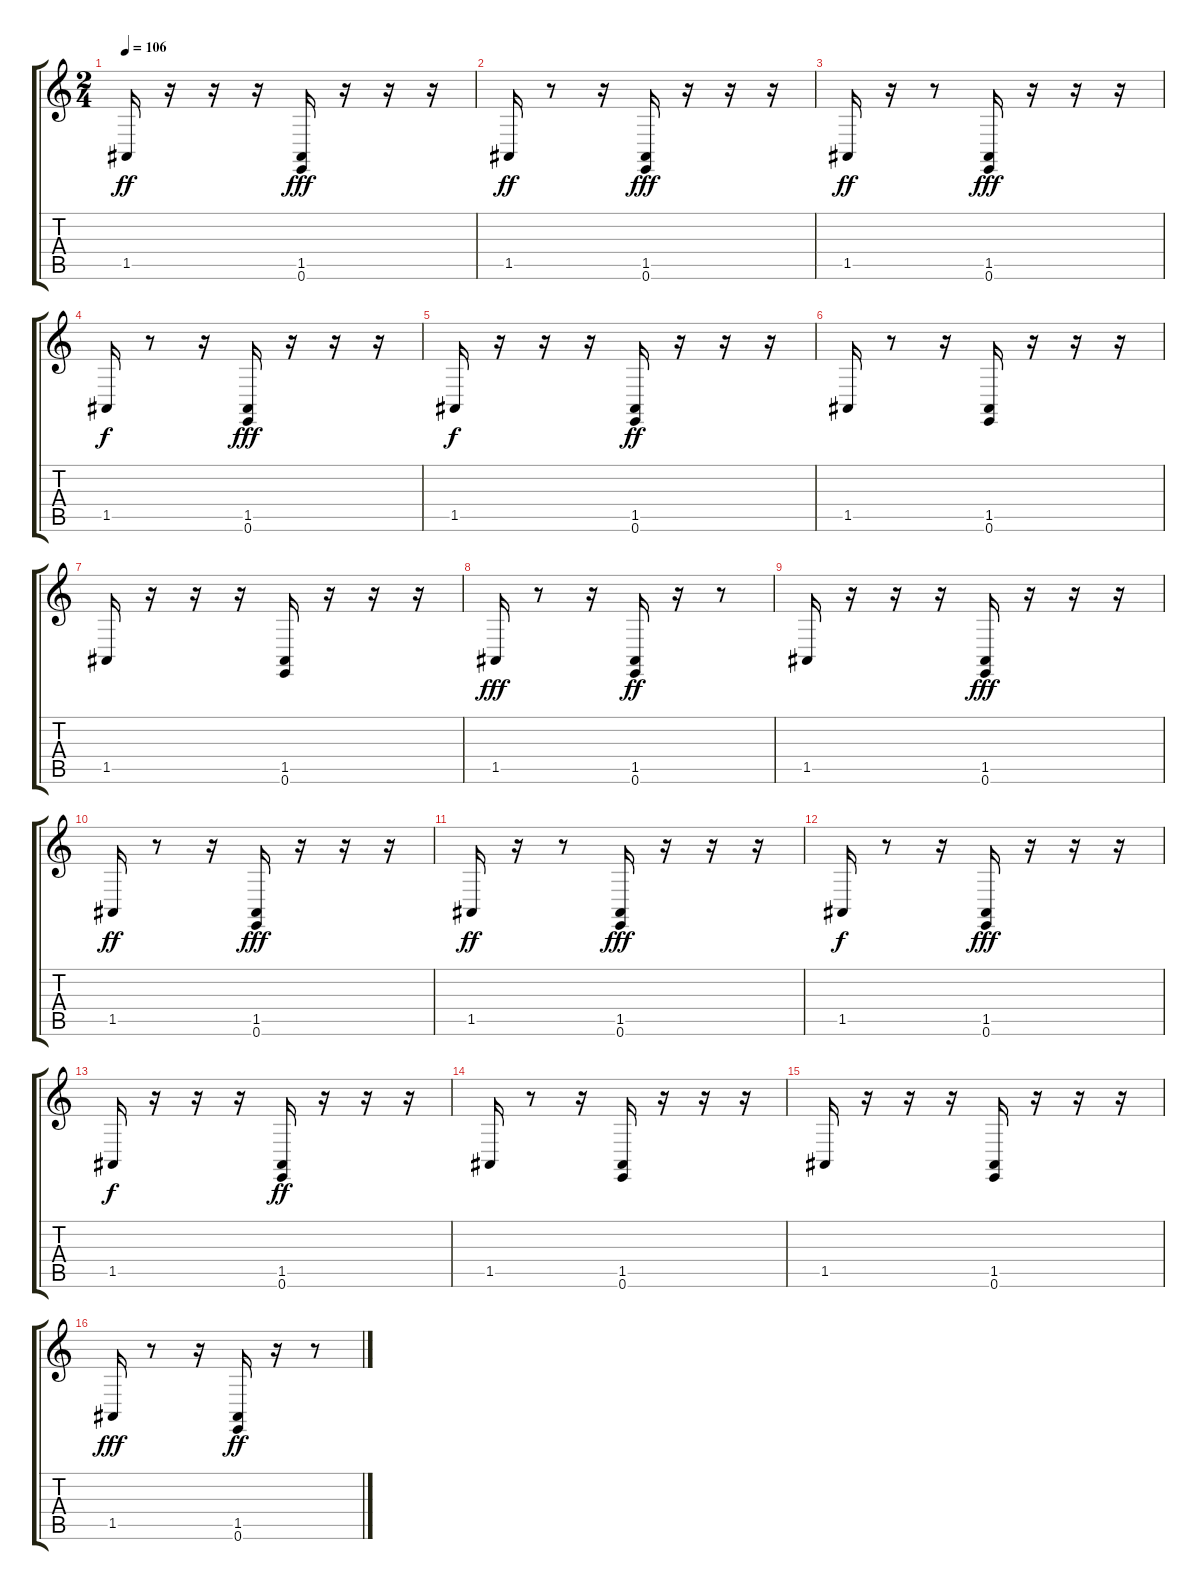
\track "" {instrument acousticgrandpiano}
\staff {score tabs}
\tuning (E4 B3 G3 D3 A2 E2) {hide}
\ts (2 4)
\tempo 106
\clef g2
\ks c
1.5.16{dy ff} r.16 r.16 r.16 (1.5 0.6).16{dy fff} r.16 r.16 r.16 |
1.5.16{dy ff} r.8 r.16 (1.5 0.6).16{dy fff} r.16 r.16 r.16 |
1.5.16{dy ff} r.16 r.8 (1.5 0.6).16{dy fff} r.16 r.16 r.16 |
1.5.16{dy f} r.8 r.16 (1.5 0.6).16{dy fff} r.16 r.16 r.16 |
1.5.16{dy f} r.16 r.16 r.16 (1.5 0.6).16{dy ff} r.16 r.16 r.16 |
1.5.16 r.8 r.16 (1.5 0.6).16 r.16 r.16 r.16 |
1.5.16 r.16 r.16 r.16 (1.5 0.6).16 r.16 r.16 r.16 |
1.5.16{dy fff} r.8 r.16 (1.5 0.6).16{dy ff} r.16 r.8 |
1.5.16 r.16 r.16 r.16 (1.5 0.6).16{dy fff} r.16 r.16 r.16 |
1.5.16{dy ff} r.8 r.16 (1.5 0.6).16{dy fff} r.16 r.16 r.16 |
1.5.16{dy ff} r.16 r.8 (1.5 0.6).16{dy fff} r.16 r.16 r.16 |
1.5.16{dy f} r.8 r.16 (1.5 0.6).16{dy fff} r.16 r.16 r.16 |
1.5.16{dy f} r.16 r.16 r.16 (1.5 0.6).16{dy ff} r.16 r.16 r.16 |
1.5.16 r.8 r.16 (1.5 0.6).16 r.16 r.16 r.16 |
1.5.16 r.16 r.16 r.16 (1.5 0.6).16 r.16 r.16 r.16 |
1.5.16{dy fff} r.8 r.16 (1.5 0.6).16{dy ff} r.16 r.8
